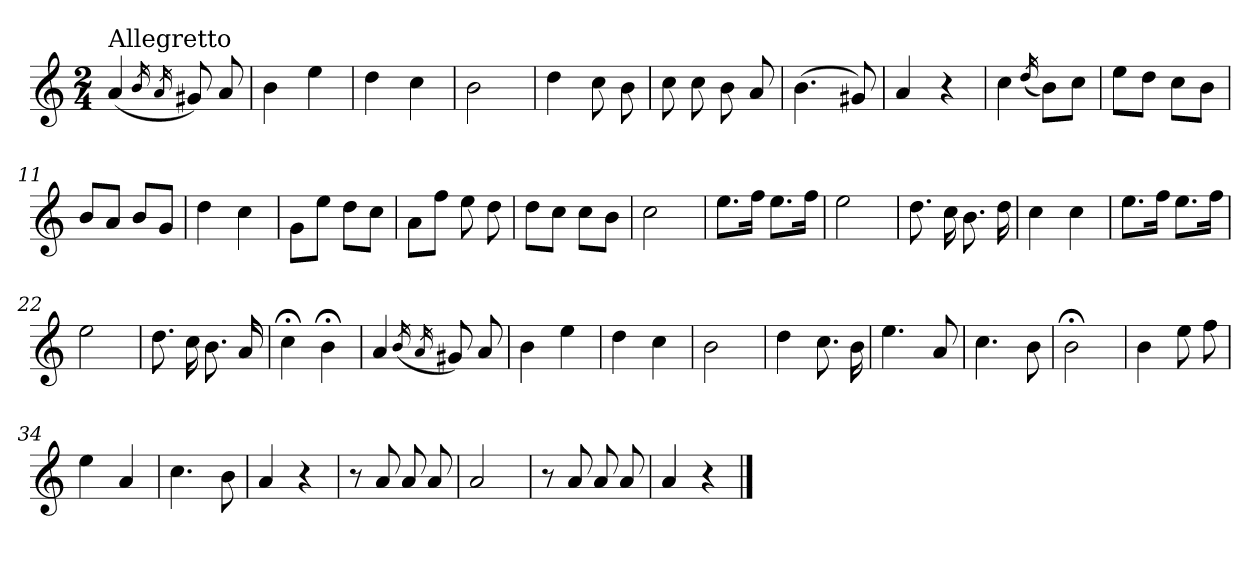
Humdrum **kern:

**kern
*part1
*staff1
*clefG2
*k[]
*a:
*M2/4
=1
!LO:TX:a:t=Allegretto
(<4a/
16qb/
16qa/
8g#X/)
8a/
=2
4b\
4ee\
=3
4dd\
4cc\
=4
2b\
=5
4dd\
8cc\
8b\
=6
8cc\
8cc\
8b\
8a/
=7
(>4.b\
8g#X/)
=8
4a/
4r
=9
4cc\
(<16qdd/
8b\L)
8cc\J
!!LO:LB:g=z
=10
8ee\L
8dd\J
8cc\L
8b\J
=11
8b/L
8a/J
8b/L
8g/J
=12
4dd\
4cc\
=13
8g\L
8ee\J
8dd\L
8cc\J
=14
8a\L
8ff\J
8ee\
8dd\
=15
8dd\L
8cc\J
8cc\L
8b\J
=16
2cc\
=17
8.ee\L
16ff\Jk
8.ee\L
16ff\Jk
=18
2ee\
=19
8.dd\
16cc\
8.b\
16dd\
!!LO:LB:g=z
=20
4cc\
4cc\
=21
8.ee\L
16ff\Jk
8.ee\L
16ff\Jk
=22
2ee\
=23
8.dd\
16cc\
8.b\
16a/
=24
4cc;<\
4b;<\
=25
4a/
(<16qb/
16qa/
8g#X/)
8a/
=26
4b\
4ee\
=27
4dd\
4cc\
=28
2b\
=29
4dd\
8.cc\
16b\
!!LO:LB:g=z
=30
4.ee\
8a/
=31
4.cc\
8b\
=32
2b;<\
=33
4b\
8ee\
8ff\
=34
4ee\
4a/
=35
4.cc\
8b\
=36
4a/
4r
=37
8r
8a/
8a/
8a/
=38
2a/
=39
8r
8a/
8a/
8a/
=40
4a/
4r
==
*-
